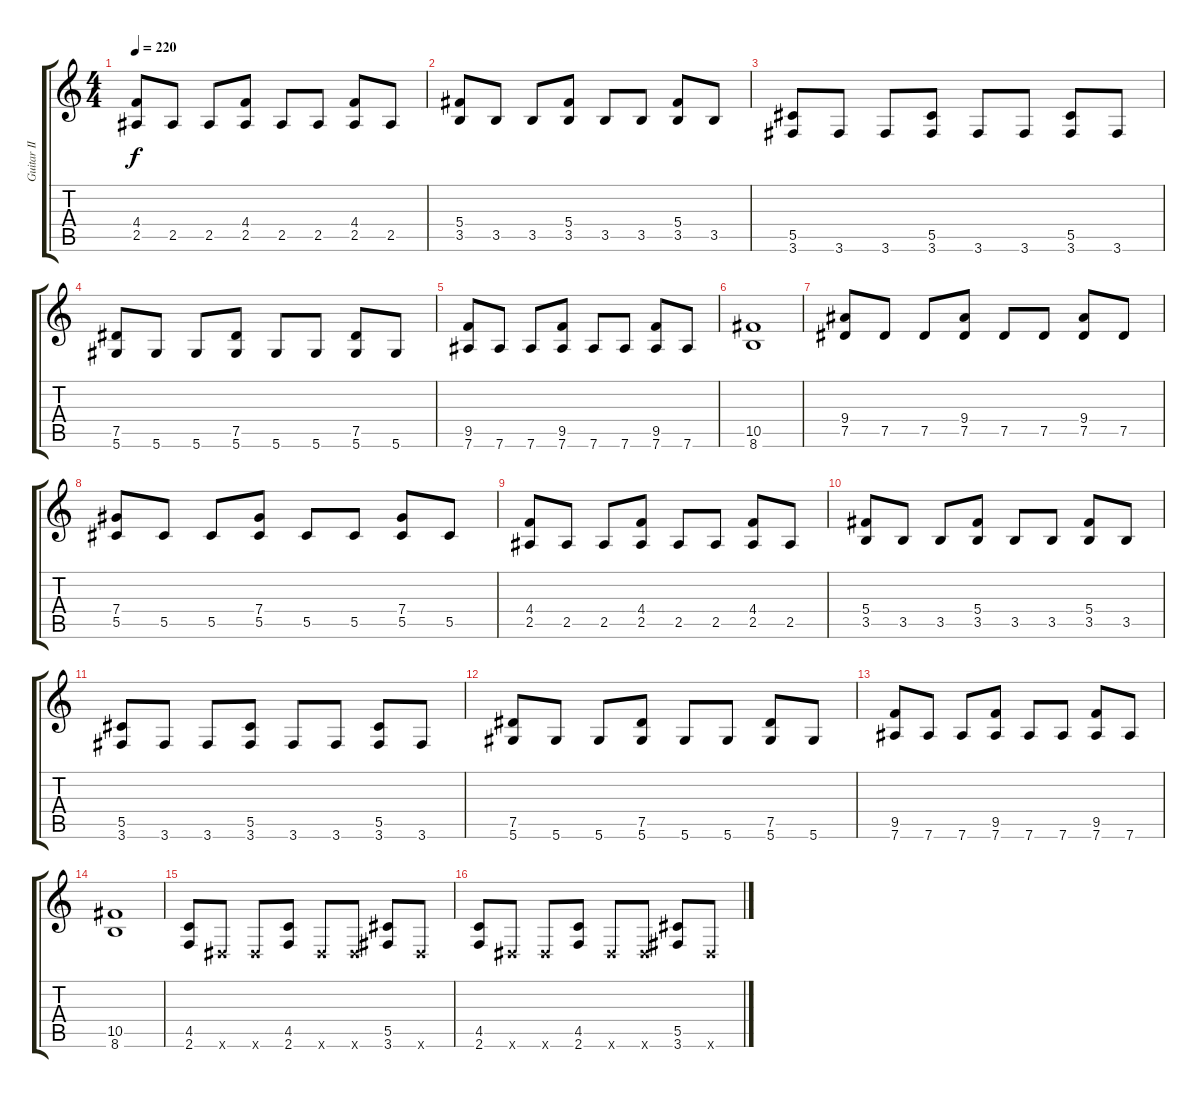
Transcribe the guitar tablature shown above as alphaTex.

\track ("Guitar II" "Guitar II") {instrument overdrivenguitar}
\staff {score tabs}
\tuning (Eb4 Bb3 Gb3 Db3 Ab2 Eb2) {hide}
\ts (4 4)
\tempo 220
\clef g2
\ks c
(4.4 2.5).8{dy f} 2.5.8 2.5.8 (4.4 2.5).8 2.5.8 2.5.8 (4.4 2.5).8 2.5.8 |
(5.4 3.5).8 3.5.8 3.5.8 (5.4 3.5).8 3.5.8 3.5.8 (5.4 3.5).8 3.5.8 |
(5.5 3.6).8 3.6.8 3.6.8 (5.5 3.6).8 3.6.8 3.6.8 (5.5 3.6).8 3.6.8 |
(7.5 5.6).8 5.6.8 5.6.8 (7.5 5.6).8 5.6.8 5.6.8 (7.5 5.6).8 5.6.8 |
(9.5 7.6).8 7.6.8 7.6.8 (9.5 7.6).8 7.6.8 7.6.8 (9.5 7.6).8 7.6.8 |
(10.5 8.6).1 |
(9.4 7.5).8 7.5.8 7.5.8 (9.4 7.5).8 7.5.8 7.5.8 (9.4 7.5).8 7.5.8 |
(7.4 5.5).8 5.5.8 5.5.8 (7.4 5.5).8 5.5.8 5.5.8 (7.4 5.5).8 5.5.8 |
(4.4 2.5).8 2.5.8 2.5.8 (4.4 2.5).8 2.5.8 2.5.8 (4.4 2.5).8 2.5.8 |
(5.4 3.5).8 3.5.8 3.5.8 (5.4 3.5).8 3.5.8 3.5.8 (5.4 3.5).8 3.5.8 |
(5.5 3.6).8 3.6.8 3.6.8 (5.5 3.6).8 3.6.8 3.6.8 (5.5 3.6).8 3.6.8 |
(7.5 5.6).8 5.6.8 5.6.8 (7.5 5.6).8 5.6.8 5.6.8 (7.5 5.6).8 5.6.8 |
(9.5 7.6).8 7.6.8 7.6.8 (9.5 7.6).8 7.6.8 7.6.8 (9.5 7.6).8 7.6.8 |
(10.5 8.6).1 |
(4.5 2.6).8 0.6{x}.8 0.6{x}.8 (4.5 2.6).8 0.6{x}.8 0.6{x}.8 (5.5 3.6).8 0.6{x}.8 |
(4.5 2.6).8 0.6{x}.8 0.6{x}.8 (4.5 2.6).8 0.6{x}.8 0.6{x}.8 (5.5 3.6).8 0.6{x}.8
